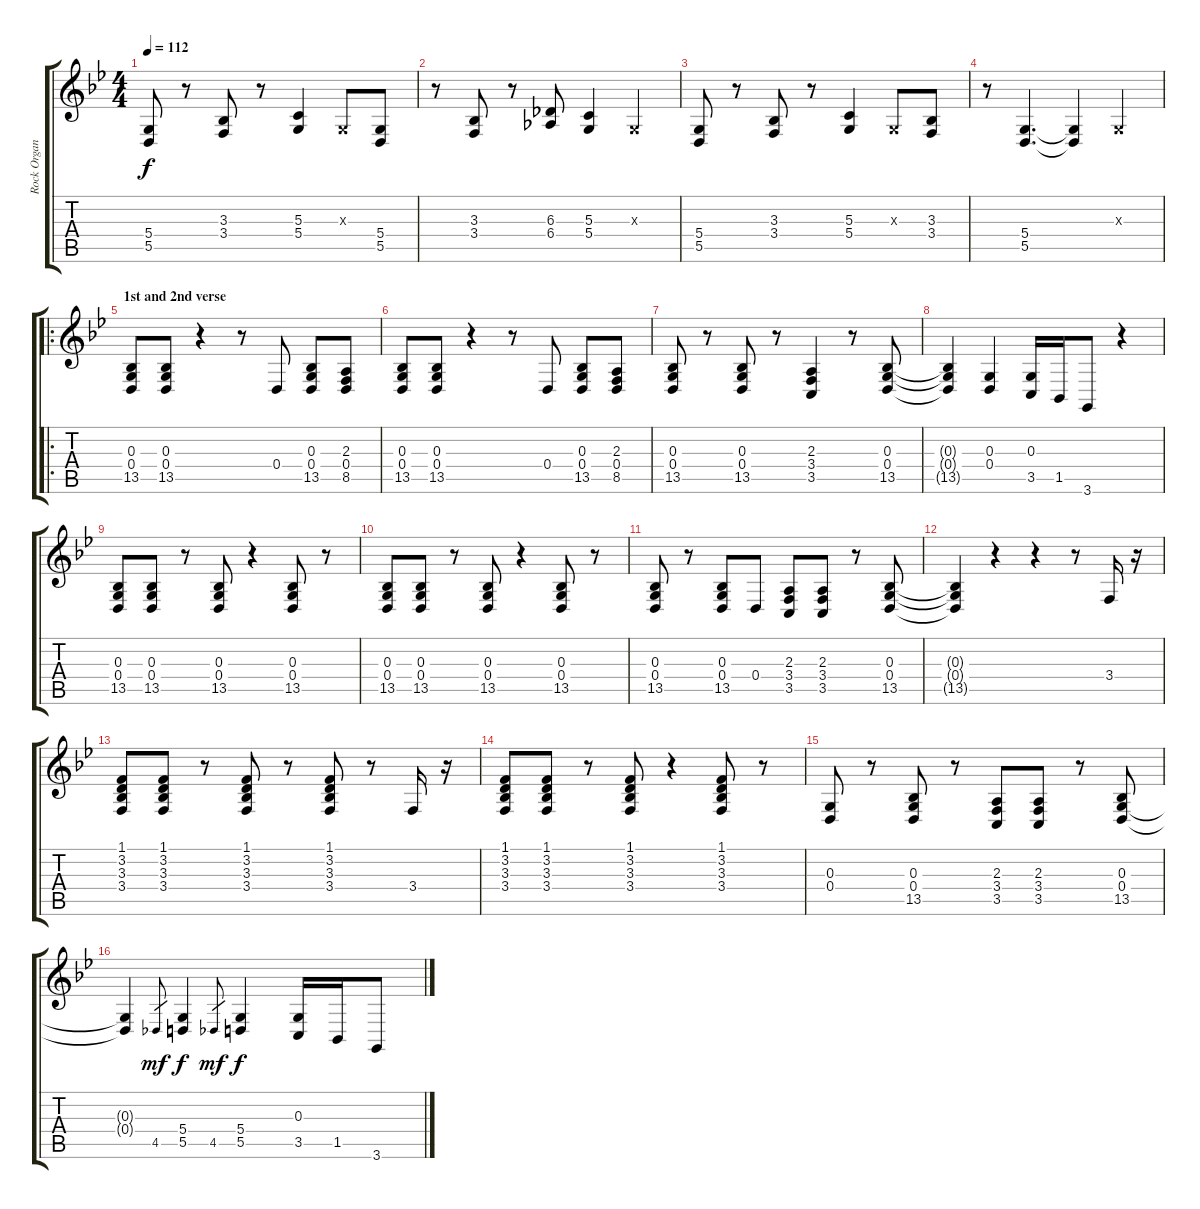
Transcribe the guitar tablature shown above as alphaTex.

\track ("Rock Organ" "Rock Organ") {instrument rockorgan}
\staff {score tabs}
\tuning (E4 B3 G3 D3 A2 E2) {hide}
\ts (4 4)
\tempo 112
\clef g2
\ks bb
(5.4 5.5).8{dy f} r.8 (3.3 3.4).8 r.8 (5.3 5.4).4 0.3{x}.8 (5.4 5.5).8 |
r.8 (3.3 3.4).8 r.8 (6.3 6.4).8 (5.3 5.4).4 0.3{x}.4 |
(5.4 5.5).8 r.8 (3.3 3.4).8 r.8 (5.3 5.4).4 0.3{x}.8 (3.3 3.4).8 |
r.8 (5.4 5.5).4{d} (5.4{t} 5.5{t}).4 0.3{x}.4 |
\ro
\section ("" "1st and 2nd verse")
(0.3 0.4 13.5).8{balance 11} (0.3 0.4 13.5).8 r.4 r.8 0.4.8 (0.3 0.4 13.5).8 (2.3 0.4 8.5).8 |
(0.3 0.4 13.5).8 (0.3 0.4 13.5).8 r.4 r.8 0.4.8 (0.3 0.4 13.5).8 (2.3 0.4 8.5).8 |
(0.3 0.4 13.5).8 r.8 (0.3 0.4 13.5).8 r.8 (2.3 3.4 3.5).4 r.8 (0.3 0.4 13.5).8 |
(0.3{t} 0.4{t} 13.5{t}).4 (0.3 0.4).4 (0.3 3.5).16 1.5.16 3.6.8 r.4 |
(0.3 0.4 13.5).8 (0.3 0.4 13.5).8 r.8 (0.3 0.4 13.5).8 r.4 (0.3 0.4 13.5).8 r.8 |
(0.3 0.4 13.5).8 (0.3 0.4 13.5).8 r.8 (0.3 0.4 13.5).8 r.4 (0.3 0.4 13.5).8 r.8 |
(0.3 0.4 13.5).8 r.8 (0.3 0.4 13.5).8 0.4.8 (2.3 3.4 3.5).8 (2.3 3.4 3.5).8 r.8 (0.3 0.4 13.5).8 |
(0.3{t} 0.4{t} 13.5{t}).4 r.4 r.4 r.8 3.4.16 r.16 |
(1.1 3.2 3.3 3.4).8 (1.1 3.2 3.3 3.4).8 r.8 (1.1 3.2 3.3 3.4).8 r.8 (1.1 3.2 3.3 3.4).8 r.8 3.4.16 r.16 |
(1.1 3.2 3.3 3.4).8 (1.1 3.2 3.3 3.4).8 r.8 (1.1 3.2 3.3 3.4).8 r.4 (1.1 3.2 3.3 3.4).8 r.8 |
(0.3 0.4).8 r.8 (0.3 0.4 13.5).8 r.8 (2.3 3.4 3.5).8 (2.3 3.4 3.5).8 r.8 (0.3 0.4 13.5).8 |
(0.3{t} 0.4{t}).4 4.5.8{gr dy mf} (5.4 5.5).4{dy f} 4.5.8{gr dy mf} (5.4 5.5).4{dy f} (0.3 3.5).16 1.5.16 3.6.8
